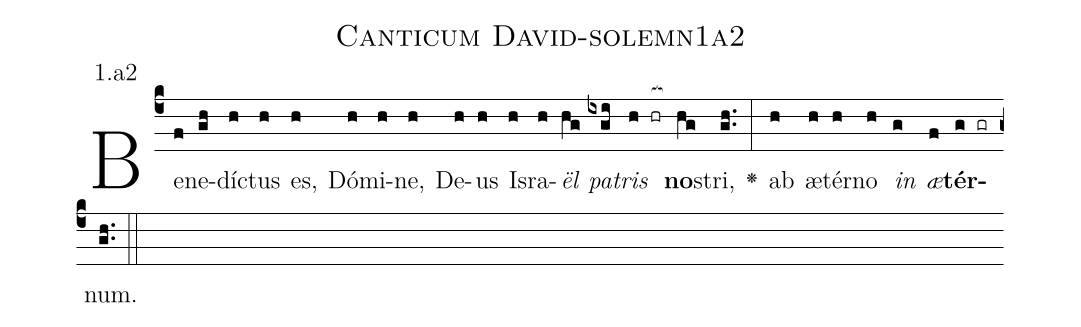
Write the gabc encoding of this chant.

name: Canticum David-solemn1a2;
annotation: 1.a2;
%%
(c4)Be(f)ne(gh)dí(h)ctus(h) es,(h) Dó(h)mi(h)ne,(h) De(h)us(h) Is(h)ra(h)<i>ël</i>(hg) <i>pa</i>(ixgi)<i>tris</i>(h hr[ocb:1{]) <b>no</b>(hg[ocb:0}])stri,(gh..) <v>\greheightstar</v>(:) ab(h) æ(h)tér(h)no(h) <i>in</i>(g) <i>æ</i>(f)<b>tér</b>(g gr)num.(gh..) (::)


%E(h) u(h) o(g) u(f) a(g) e.(gh..) (::)
